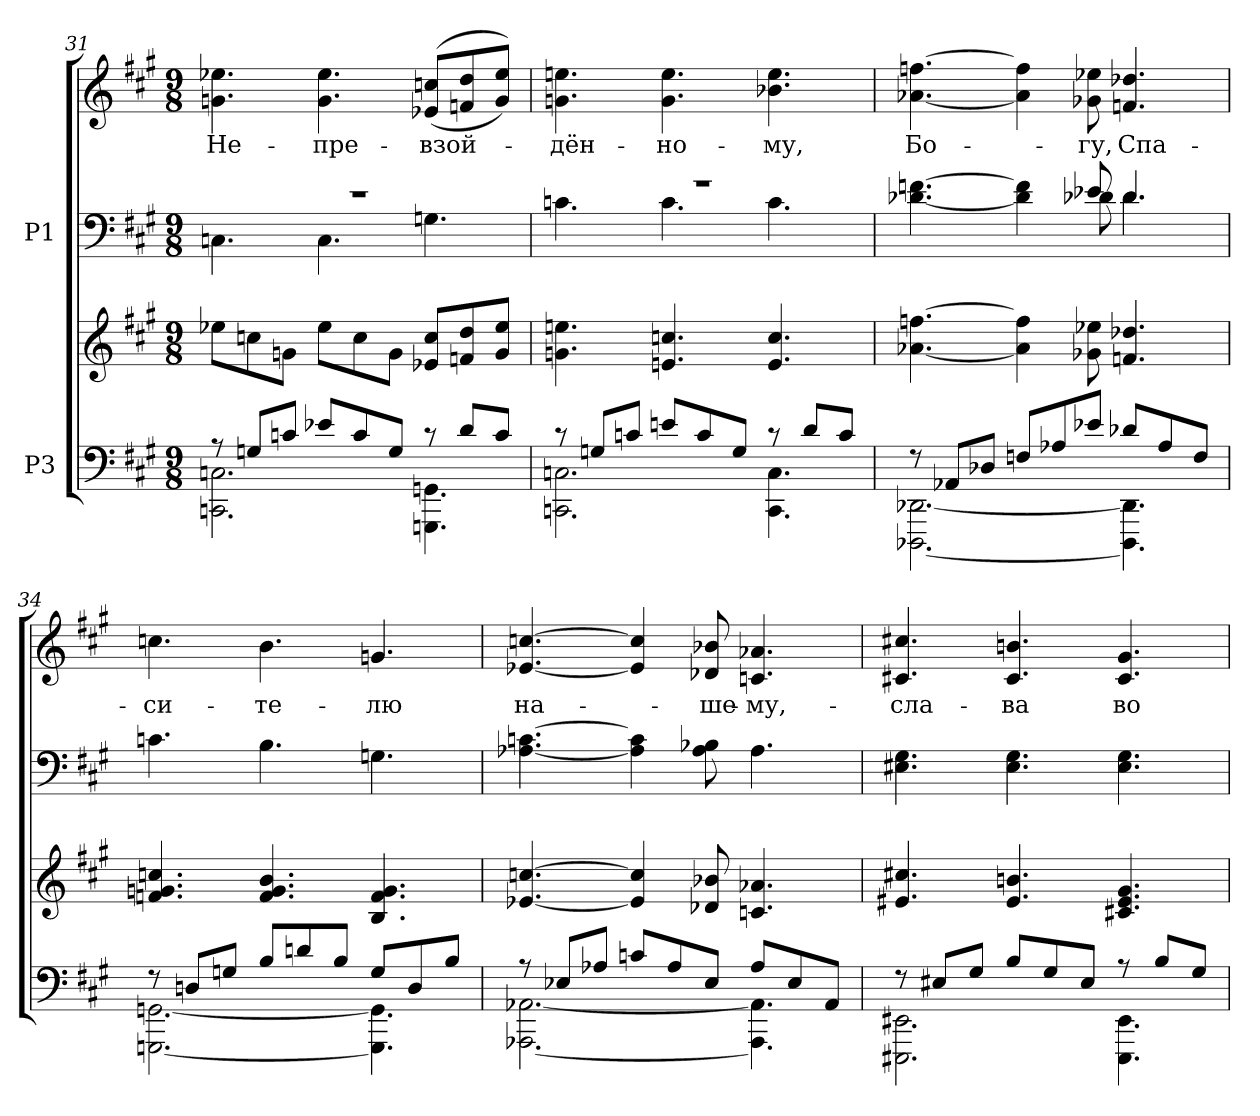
**kern	**kern	**kern	**kern	**text
*part2	*part2	*part1	*part1	*part1
*staff4	*staff3	*staff2	*staff1	*staff1
*I"P3	*	*I"P1	*	*
*clefF4	*clefG2	*clefF4	*clefG2	*
*k[f#c#g#]	*k[f#c#g#]	*k[f#c#g#]	*k[f#c#g#]	*
*A:	*A:	*A:	*A:	*
*M9/8	*M9/8	*M9/8	*M9/8	*
=31	=31	=31	=31	=31
*^	*	*	*	*
!	!	!	!LO:N:vis=1	!	!
*	*	*	*^	*	*
!	!	!	!	!	!	!LO:LY:b:color=#000000
8r	2.CCni\ 2.Cni	8ee-Xi\L	8%9r	4.Cni\	4.gni\ 4.ee-Xi	Не-
8Gni/L	.	8ccni\	.	.	.	.
8cni/J	.	8gni\J	.	.	.	.
!	!	!	!	!	!	!LO:LY:b:color=#000000
8e-Xi/L	.	8ee-i\L	.	4.Ci\	4.gi\ 4.ee-i	-пре-
8ci/	.	8cci\	.	.	.	.
8Gi/J	.	8gi\J	.	.	.	.
!	!	!	!	!	!	!LO:LY:b:color=#000000
8r	4.GGGni\ 4.GGni	8e-Xi/ 8cciL	.	4.Gni\	((8e-Xi/ 8ccniL	-взой-
8di/L	.	8fni/ 8ddi	.	.	8fni/ 8ddi	.
8ci/J	.	8gi/ 8ee-iJ	.	.	8gi/ 8ee-iJ))	.
=32	=32	=32	=32	=32	=32	=32
!	!	!	!LO:N:vis=1	!	!	!
!	!	!	!	!	!	!LO:LY:b:color=#000000
8r	2.CCni\ 2.Cni	4.gni\ 4.eeni	8%9r	4.cni\	4.gni\ 4.eeni	-дён-
8Gni/L	.	.	.	.	.	.
8cni/J	.	.	.	.	.	.
!	!	!	!	!	!	!LO:LY:b:color=#000000
8eni/L	.	4.eni/ 4.ccni	.	4.ci\	4.gi\ 4.eei	-но-
8ci/	.	.	.	.	.	.
8Gi/J	.	.	.	.	.	.
!	!	!	!	!	!	!LO:LY:b:color=#000000
8r	4.CCi\ 4.Ci	4.ei/ 4.cci	.	4.ci\	4.b-Xi\ 4.eei	-му,
8di/L	.	.	.	.	.	.
8ci/J	.	.	.	.	.	.
!!LO:PB:g=z
=33	=33	=33	=33	=33	=33	=33
!	!	!	!	!	!	!LO:LY:b:color=#000000
8r	[<2.DDD-Xi\ [<2.DD-Xi	[<4.a-Xi\ [>4.ffni	[<4.d-Xi\ [>4.fni	8ryy	[<4.a-Xi\ [>4.ffni	Бо-
*	*	*	*v	*v	*	*
8AA-Xi/L	.	.	.	.	.
8D-Xi/J	.	.	.	.	.
8Fni/L	.	4a-i\] 4ffi]	4d-i\] 4fi]	4a-i\] 4ffi]	.
8A-Xi/	.	.	.	.	.
*	*	*	*^	*	*
!	!	!	!	!	!	!LO:LY:b:color=#000000
8e-Xi/J	.	8g-Xi\ 8ee-Xi	8e-Xi/	8d-Xi\	8g-Xi\ 8ee-Xi	-гу,
!	!	!	!	!	!	!LO:LY:b:color=#000000
8d-Xi/L	4.DDD-i\] 4.DD-i]	4.fni/ 4.dd-Xi	4.d-i/	4.d-i\	4.fni/ 4.dd-Xi	Спа-
8A-i/	.	.	.	.	.	.
8Fi/J	.	.	.	.	.	.
*	*	*	*v	*v	*	*
=34	=34	=34	=34	=34	=34
!	!	!	!	!	!LO:LY:b:color=#000000
8r	[<2.GGGni\ [<2.GGni	4.fni/ 4.gni 4.ccni	4.cni\	4.ccni\	-си-
8Dni/L	.	.	.	.	.
8Gni/J	.	.	.	.	.
!	!	!	!	!	!LO:LY:b:color=#000000
8Bi/L	.	4.fi/ 4.gi 4.bi	4.Bi\	4.bi\	-те-
8dni/	.	.	.	.	.
8Bi/J	.	.	.	.	.
!	!	!	!	!	!LO:LY:b:color=#000000
8Gi/L	4.GGGi\] 4.GGi]	4.Bi/ 4.fi 4.gi	4.Gni\	4.gni/	-лю
8Di/	.	.	.	.	.
8Bi/J	.	.	.	.	.
=35	=35	=35	=35	=35	=35
!	!	!	!	!	!LO:LY:b:color=#000000
8r	[<2.AAA-Xi\ [<2.AA-Xi	[<4.e-Xi/ [>4.ccni	[<4.A-Xi\ [>4.cni	[<4.e-Xi/ [>4.ccni	на-
8E-Xi/L	.	.	.	.	.
8A-Xi/J	.	.	.	.	.
8cni/L	.	4e-i/] 4cci]	4A-i\] 4ci]	4e-i/] 4cci]	.
8A-i/	.	.	.	.	.
!	!	!	!	!	!LO:LY:b:color=#000000
8E-i/J	.	8d-Xi/ 8b-Xi	8A-i\ 8B-Xi	8d-Xi/ 8b-Xi	-ше-
!	!	!	!	!	!LO:LY:b:color=#000000
8A-i/L	4.AAA-i\] 4.AA-i]	4.cni/ 4.a-Xi	4.A-i\	4.cni/ 4.a-Xi	-му,-
8E-i/	.	.	.	.	.
8AA-i/J	.	.	.	.	.
!!LO:LB:g=z
=36	=36	=36	=36	=36	=36
!	!	!	!	!	!LO:LY:b:color=#000000
8r	2.EEE#Xi\ 2.EE#Xi	4.e#Xi/ 4.cc#Xi	4.E#Xi\ 4.G#i	4.c#Xi/ 4.cc#Xi	-сла-
8E#Xi/L	.	.	.	.	.
8G#i/J	.	.	.	.	.
!	!	!	!	!	!LO:LY:b:color=#000000
8Bi/L	.	4.e#i/ 4.bni	4.E#i\ 4.G#i	4.c#i/ 4.bni	-ва
8G#i/	.	.	.	.	.
8E#i/J	.	.	.	.	.
!	!	!	!	!	!LO:LY:b:color=#000000
8r	4.EEE#i\ 4.EE#i	4.c#Xi/ 4.e#i 4.g#i	4.E#i\ 4.G#i	4.c#i/ 4.g#i	во
8Bi/L	.	.	.	.	.
8G#i/J	.	.	.	.	.
*v	*v	*	*	*	*
=	=	=	=	=
*-	*-	*-	*-	*-
